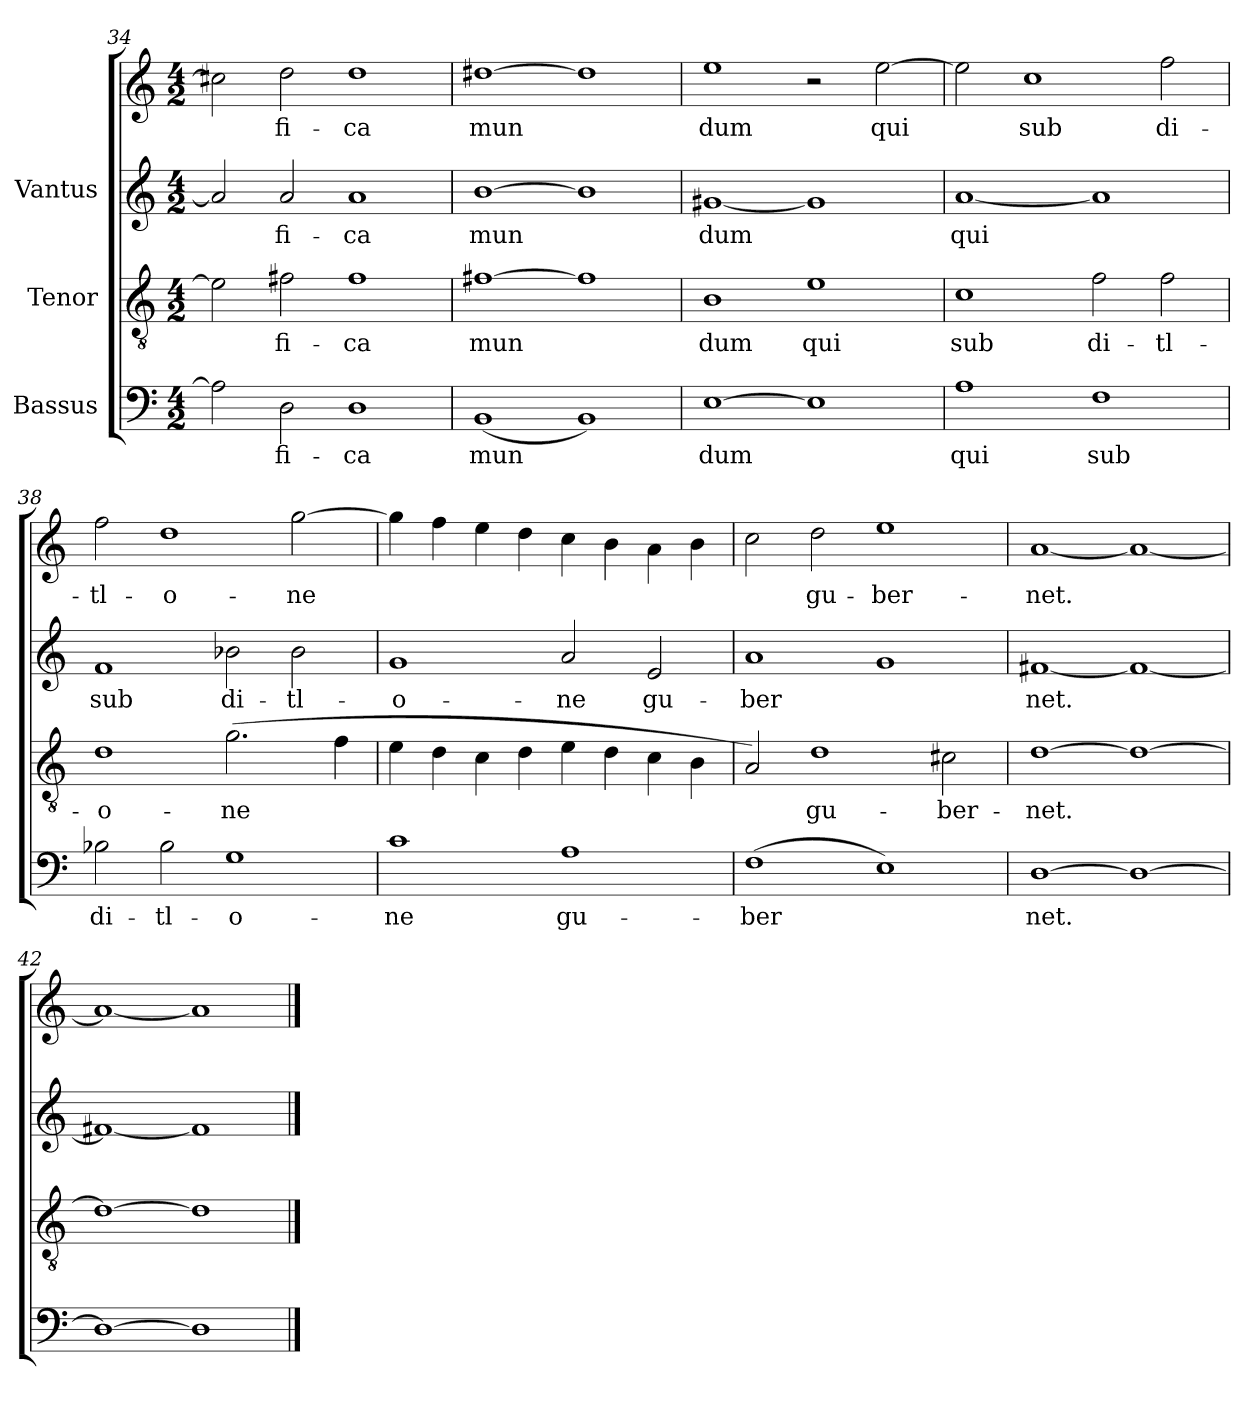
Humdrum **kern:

**kern	**text	**kern	**text	**kern	**text	**kern	**text
*part3	*part3	*part2	*part2	*part1	*part1	*part1	*part1
*staff4	*staff4	*staff3	*staff3	*staff2	*staff2	*staff1	*staff1
*I"Bassus	*	*I"Tenor	*	*I"Vantus	*	*	*
*clefF4	*	*clefGv2	*	*clefG2	*	*clefG2	*
*M4/2	*	*M4/2	*	*M4/2	*	*M4/2	*
=34	=34	=34	=34	=34	=34	=34	=34
!	!LO:LY:b:cj	!	!LO:LY:b:cj	!	!LO:LY:b:cj	!	!LO:LY:b:cj
2A\]	-	2e\]	-	2a/]	.	2cc#X\]	-
!	!LO:LY:b:cj	!	!LO:LY:b:cj	!	!LO:LY:b:cj	!	!LO:LY:b:cj
2D\	fi-	2f#X\	fi-	2a/	fi-	2dd\	fi-
!	!LO:LY:b:cj	!	!LO:LY:b:cj	!	!LO:LY:b:cj	!	!LO:LY:b:cj
1D	-ca	1f#	-ca	1a	-ca	1dd	-ca
!!LO:LB:g=z
=35	=35	=35	=35	=35	=35	=35	=35
!	!LO:LY:b:cj	!	!LO:LY:b:cj	!	!LO:LY:b:cj	!	!LO:LY:b:cj
(<1BB	mun-	[>1f#X	mun-	[>1b	-mun-	[>1dd#X	mun-
!	!LO:LY:b:cj	!	!LO:LY:b:cj	!	!LO:LY:b:cj	!	!LO:LY:b:cj
1BB)	--	1f#]	--	1b]	--	1dd#]	--
=36	=36	=36	=36	=36	=36	=36	=36
!	!LO:LY:b:cj	!	!LO:LY:b:cj	!	!LO:LY:b:cj	!	!LO:LY:b:cj
[>1E	-dum	1B	-dum	[<1g#X	dum	1ee	-dum
!	!LO:LY:b:cj	!	!LO:LY:b:cj	!	!LO:LY:b:cj	!	!
1E]	.	1e	qui	1g#]	.	2r	.
!	!	!	!	!	!	!	!LO:LY:b:cj
.	.	.	.	.	.	[>2ee\	qui
=37	=37	=37	=37	=37	=37	=37	=37
!	!LO:LY:b:cj	!	!LO:LY:b:cj	!	!LO:LY:b:cj	!	!LO:LY:b:cj
1A	qui	1c	sub	[<1a	-qui	2ee\]	.
!	!	!	!	!	!	!	!LO:LY:b:cj
.	.	.	.	.	.	1cc	sub
!	!LO:LY:b:cj	!	!LO:LY:b:cj	!	!LO:LY:b:cj	!	!
1F	sub	2f\	di-	1a]	.	.	.
!	!	!	!LO:LY:b:cj	!	!	!	!LO:LY:b:cj
.	.	2f\	-tl-	.	.	2ff\	di-
=38	=38	=38	=38	=38	=38	=38	=38
!	!LO:LY:b:cj	!	!LO:LY:b:cj	!	!LO:LY:b:cj	!	!LO:LY:b:cj
2B-X\	di-	1d	-o-	1f	sub	2ff\	tl-
!	!LO:LY:b:cj	!	!	!	!	!	!LO:LY:b:cj
2B-\	-tl-	.	.	.	.	1dd	-o-
!	!LO:LY:b:cj	!	!LO:LY:b:cj	!	!LO:LY:b:cj	!	!
1G	-o-	(>2.g\	-ne	2b-X\	di-	.	.
!	!	!	!	!	!LO:LY:b:cj	!	!LO:LY:b:cj
.	.	.	.	2b-\	-tl-	[>2gg\	-ne
!	!	!	!LO:LY:b:cj	!	!	!	!
.	.	4f\	.	.	.	.	.
!!LO:PB:g=z
=39	=39	=39	=39	=39	=39	=39	=39
!	!LO:LY:b:cj	!	!	!	!LO:LY:b:cj	!	!
1c	-ne	4e\	.	1g	-o-	4gg\]	.
.	.	4d\	.	.	.	4ff\	.
.	.	4c\	.	.	.	4ee\	.
.	.	4d\	.	.	.	4dd\	.
!	!LO:LY:b:cj	!	!	!	!LO:LY:b:cj	!	!
1A	gu-	4e\	.	2a/	-ne	4cc\	.
.	.	4d\	.	.	.	4b\	.
!	!	!	!	!	!LO:LY:b:cj	!	!
.	.	4c\	.	2e/	gu-	4a\	.
.	.	4B\	.	.	.	4b\	.
=40	=40	=40	=40	=40	=40	=40	=40
!	!LO:LY:b:cj	!	!LO:LY:b:cj	!	!LO:LY:b:cj	!	!LO:LY:b:cj
(>1F	-ber-	2A/)	.	1a	-ber-	2cc\	-
!	!	!	!LO:LY:b:cj	!	!	!	!LO:LY:b:cj
.	.	1d	gu-	.	.	2dd\	gu-
!	!LO:LY:b:cj	!	!	!	!LO:LY:b:cj	!	!LO:LY:b:cj
1E)	--	.	.	1g	--	1ee	-ber-
!	!	!	!LO:LY:b:cj	!	!	!	!
.	.	2c#X\	-ber-	.	.	.	.
=41	=41	=41	=41	=41	=41	=41	=41
!	!LO:LY:b:cj	!	!LO:LY:b:cj	!	!LO:LY:b:cj	!	!LO:LY:b:cj
[>1D	-net.	[>1d	-net.	[<1f#X	net.	[<1a	-net.
!	!LO:LY:b:cj	!	!LO:LY:b:cj	!	!LO:LY:b:cj	!	!LO:LY:b:cj
1D_>	.	1d_>	.	1f#_<	.	1a_<	.
=42	=42	=42	=42	=42	=42	=42	=42
1D_>	.	1d_>	.	1f#X_<	.	1a_<	.
1D]	.	1d]	.	1f#]	.	1a]	.
==	==	==	==	==	==	==	==
*-	*-	*-	*-	*-	*-	*-	*-
